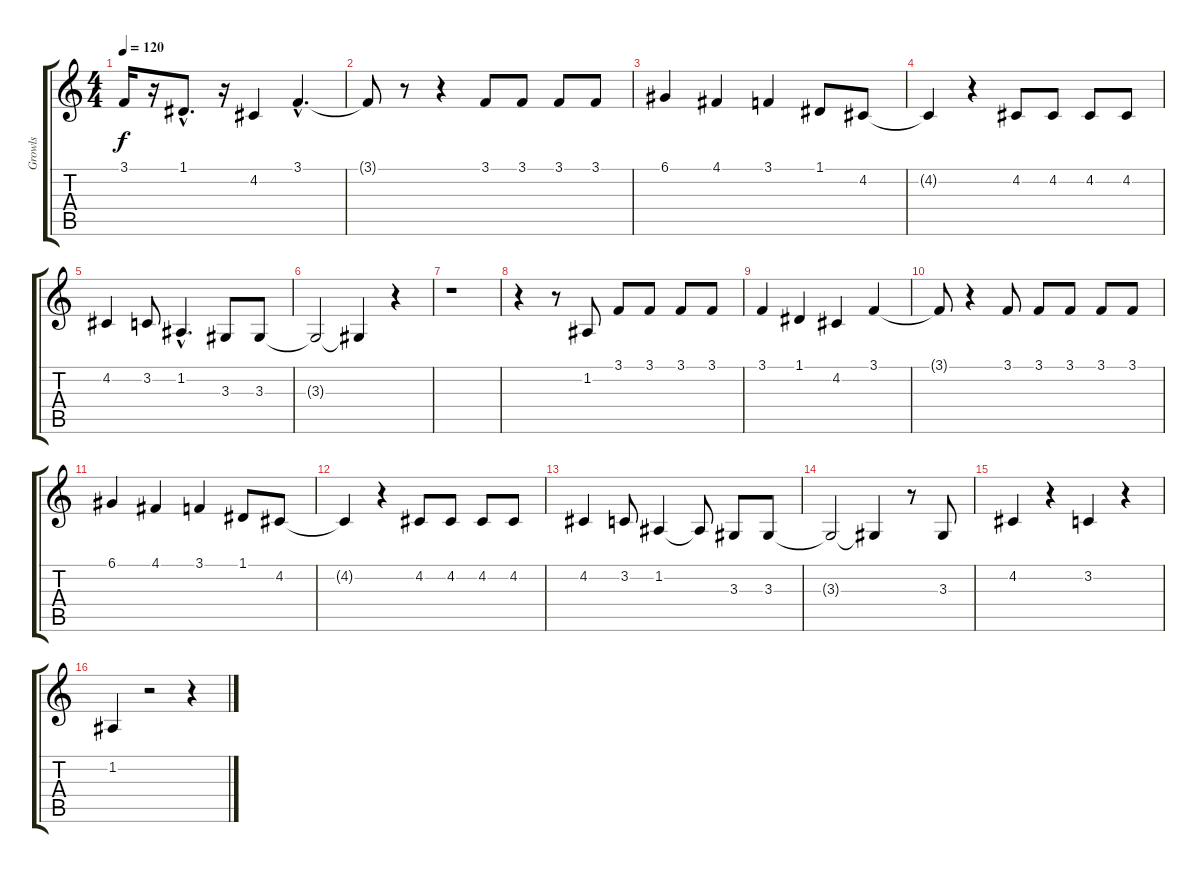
\track ("Growls" "Growls") {instrument gunshot}
\staff {score tabs}
\tuning (D4 A3 F3 C3 G2 D2) {hide}
\ts (4 4)
\tempo 120
\clef g2
\ks c
3.1{t}.16{dy f} r.16 1.1{hac}.8{d} r.16 4.2.4 3.1{hac}.4{d} |
3.1{t}.8 r.8 r.4 3.1.8 3.1.8 3.1.8 3.1.8 |
6.1.4 4.1.4 3.1.4 1.1.8 4.2.8 |
4.2{t}.4 r.4 4.2.8 4.2.8 4.2.8 4.2.8 |
4.2.4 3.2.8 1.2{hac}.4{d} 3.3.8 3.3.8 |
3.3{t}.2 3.3{t}.4 r.4 |
r.1 |
r.4 r.8 1.2.8 3.1.8 3.1.8 3.1.8 3.1.8 |
3.1.4 1.1.4 4.2.4 3.1.4 |
3.1{t}.8 r.4 3.1.8 3.1.8 3.1.8 3.1.8 3.1.8 |
6.1.4 4.1.4 3.1.4 1.1.8 4.2.8 |
4.2{t}.4 r.4 4.2.8 4.2.8 4.2.8 4.2.8 |
4.2.4 3.2.8 1.2.4 1.2{t}.8 3.3.8 3.3.8 |
3.3{t}.2 3.3{t}.4 r.8 3.3.8 |
4.2.4 r.4 3.2.4 r.4 |
1.2.4 r.2 r.4
